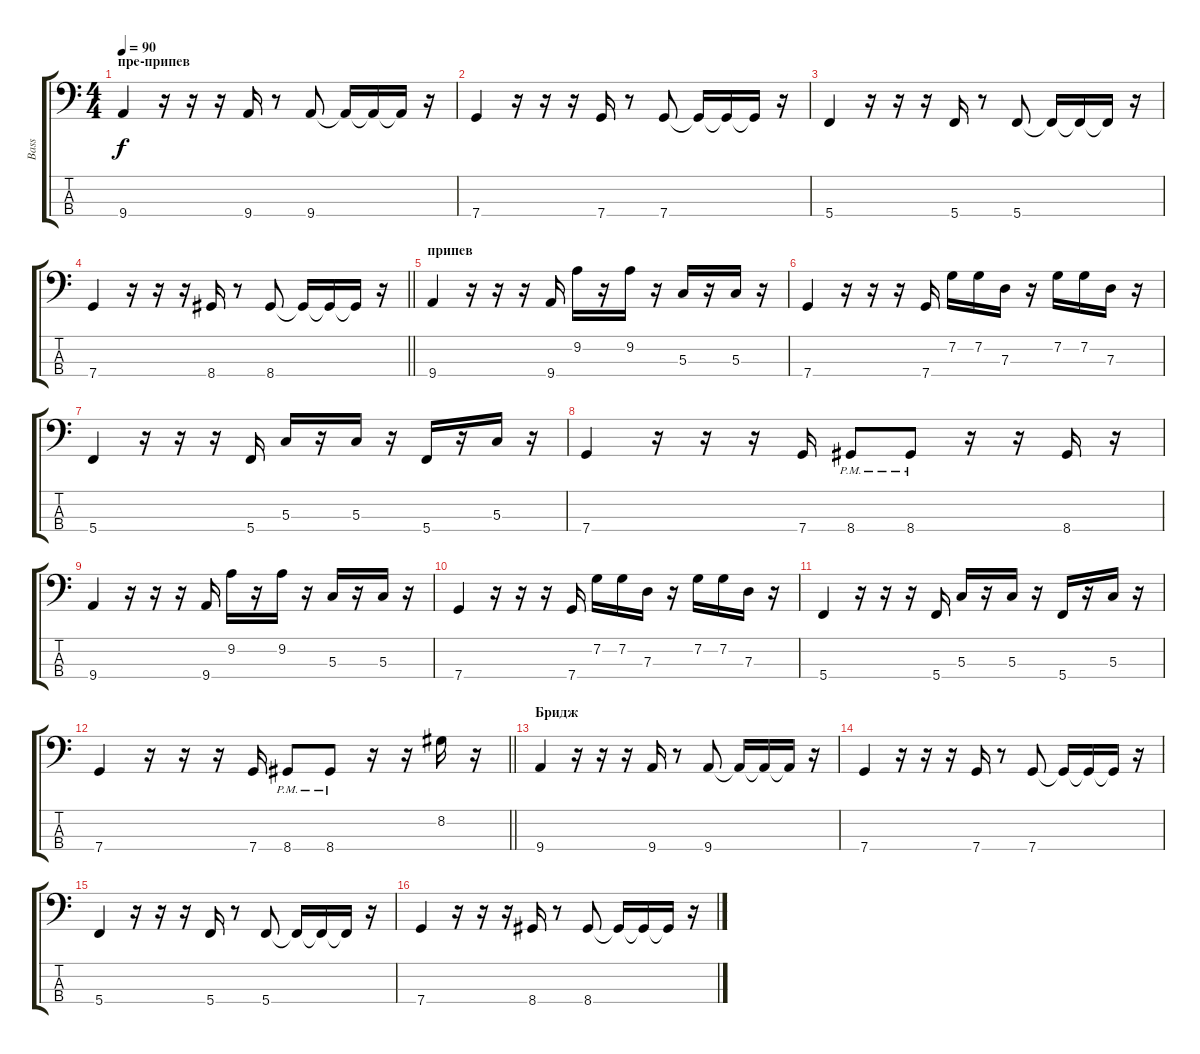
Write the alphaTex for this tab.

\track ("Bass" "Bass") {instrument electricbasspick}
\staff {score tabs}
\tuning (F2 C2 G1 C1) {hide}
\ts (4 4)
\section ("" "пре-припев")
\tempo 90
\clef f4
\ks c
9.4.4{dy f} r.16 r.16 r.16 9.4.16 r.8 9.4.8 9.4{t}.16 9.4{t}.16 9.4{t}.16 r.16 |
7.4.4 r.16 r.16 r.16 7.4.16 r.8 7.4.8 7.4{t}.16 7.4{t}.16 7.4{t}.16 r.16 |
5.4.4 r.16 r.16 r.16 5.4.16 r.8 5.4.8 5.4{t}.16 5.4{t}.16 5.4{t}.16 r.16 |
\barLineRight lightlight
7.4.4 r.16 r.16 r.16 8.4.16 r.8 8.4.8 8.4{t}.16 8.4{t}.16 8.4{t}.16 r.16 |
\section ("" "припев")
9.4.4 r.16 r.16 r.16 9.4.16 9.2.16 r.16 9.2.16 r.16 5.3.16 r.16 5.3.16 r.16 |
7.4.4 r.16 r.16 r.16 7.4.16 7.2.16 7.2.16 7.3.16 r.16 7.2.16 7.2.16 7.3.16 r.16 |
5.4.4 r.16 r.16 r.16 5.4.16 5.3.16 r.16 5.3.16 r.16 5.4.16 r.16 5.3.16 r.16 |
7.4.4 r.16 r.16 r.16 7.4.16 8.4{pm}.8 8.4{pm}.8 r.16 r.16 8.4.16 r.16 |
9.4.4 r.16 r.16 r.16 9.4.16 9.2.16 r.16 9.2.16 r.16 5.3.16 r.16 5.3.16 r.16 |
7.4.4 r.16 r.16 r.16 7.4.16 7.2.16 7.2.16 7.3.16 r.16 7.2.16 7.2.16 7.3.16 r.16 |
5.4.4 r.16 r.16 r.16 5.4.16 5.3.16 r.16 5.3.16 r.16 5.4.16 r.16 5.3.16 r.16 |
\barLineRight lightlight
7.4.4 r.16 r.16 r.16 7.4.16 8.4{pm}.8 8.4{pm}.8 r.16 r.16 8.2.16 r.16 |
\section ("" "Бридж")
9.4.4 r.16 r.16 r.16 9.4.16 r.8 9.4.8 9.4{t}.16 9.4{t}.16 9.4{t}.16 r.16 |
7.4.4 r.16 r.16 r.16 7.4.16 r.8 7.4.8 7.4{t}.16 7.4{t}.16 7.4{t}.16 r.16 |
5.4.4 r.16 r.16 r.16 5.4.16 r.8 5.4.8 5.4{t}.16 5.4{t}.16 5.4{t}.16 r.16 |
7.4.4 r.16 r.16 r.16 8.4.16 r.8 8.4.8 8.4{t}.16 8.4{t}.16 8.4{t}.16 r.16
